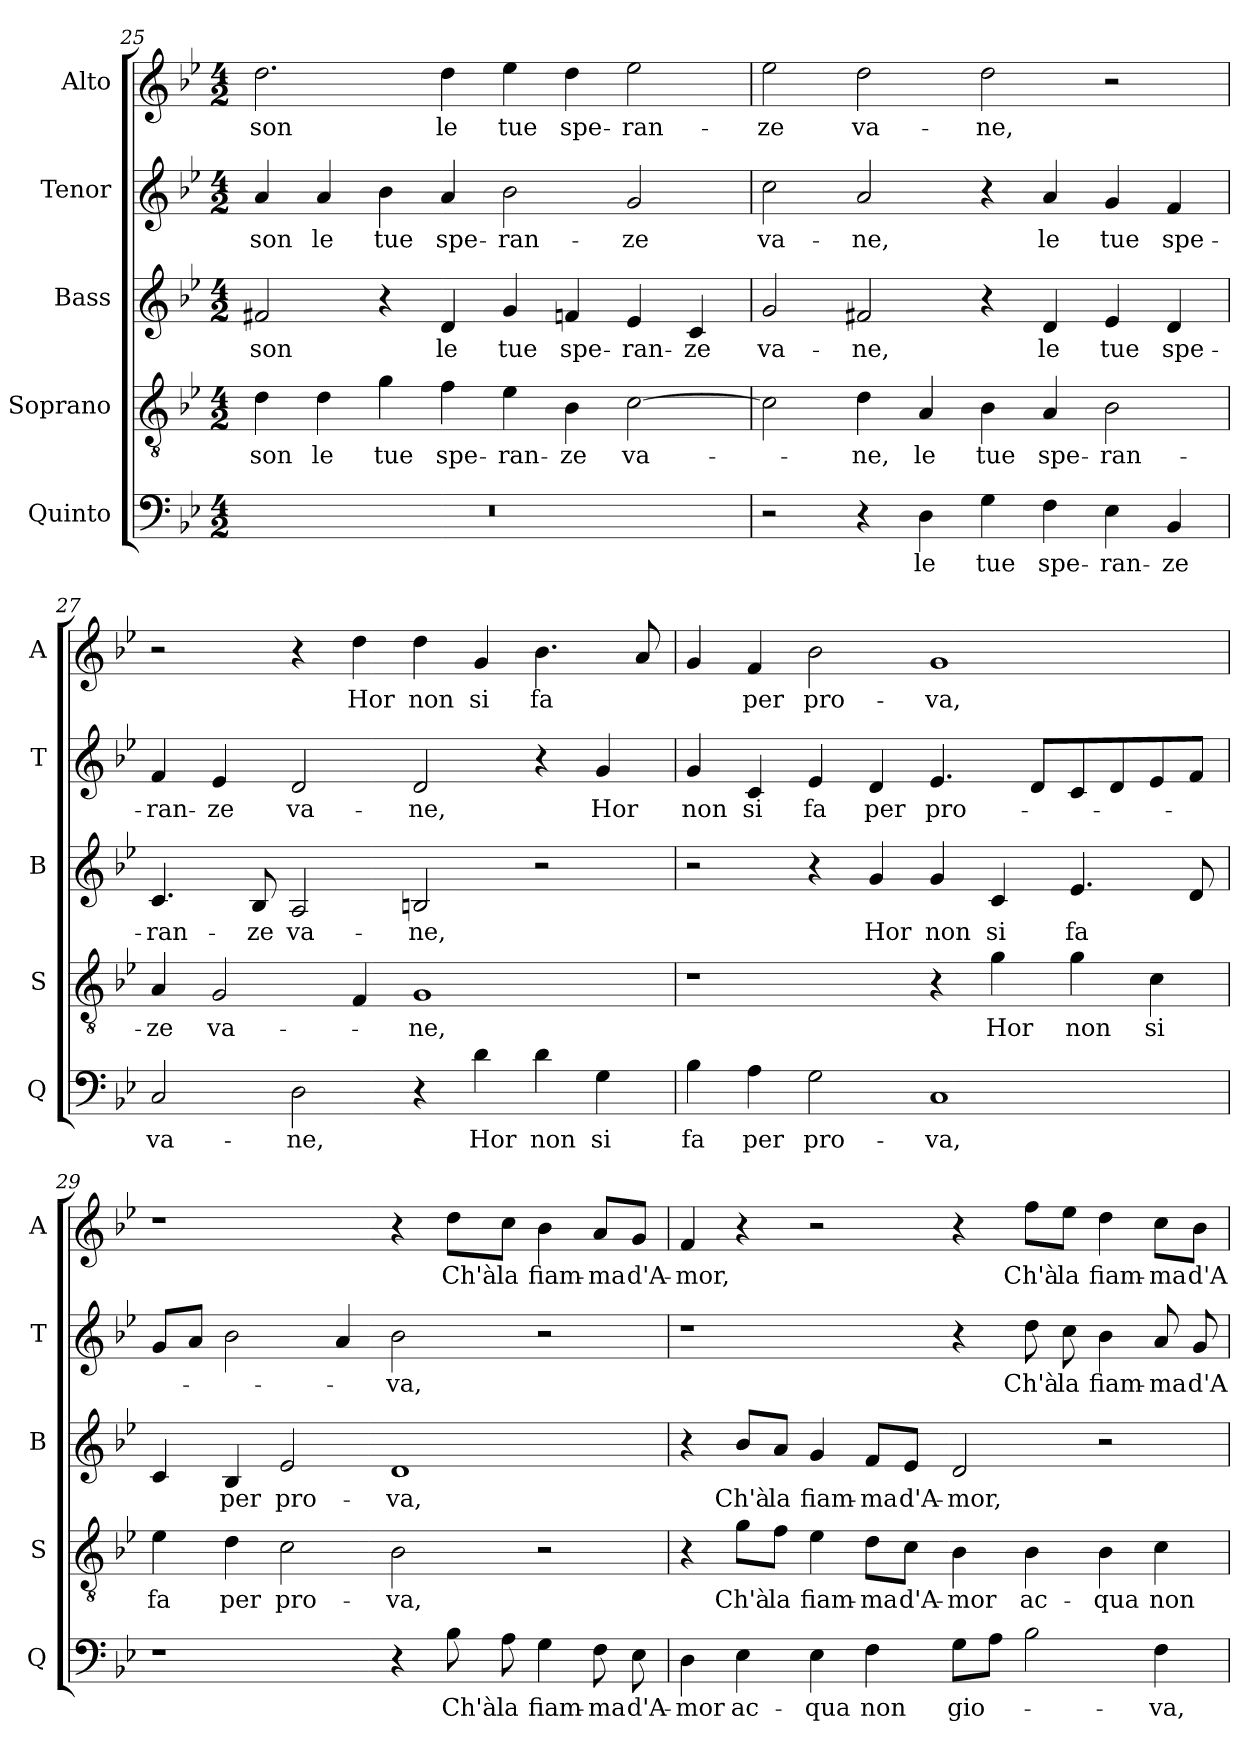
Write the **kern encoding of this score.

**kern	**text	**kern	**text	**kern	**text	**kern	**text	**kern	**text
*part5	*part5	*part4	*part4	*part3	*part3	*part2	*part2	*part1	*part1
*staff5	*staff5	*staff4	*staff4	*staff3	*staff3	*staff2	*staff2	*staff1	*staff1
*I"Quinto	*	*I"Soprano	*	*I"Bass	*	*I"Tenor	*	*I"Alto	*
*I'Q	*	*I'S	*	*I'B	*	*I'T	*	*I'A	*
!!LO:LB:g=z
*clefF4	*	*clefGv2	*	*clefG2	*	*clefG2	*	*clefG2	*
*k[b-e-]	*	*k[b-e-]	*	*k[b-e-]	*	*k[b-e-]	*	*k[b-e-]	*
*M4/2	*	*M4/2	*	*M4/2	*	*M4/2	*	*M4/2	*
=25	=25	=25	=25	=25	=25	=25	=25	=25	=25
!	!	!	!LO:LY:b	!	!LO:LY:b	!	!LO:LY:b	!	!LO:LY:b
0r	.	4d\	son	2f#X/	son	4a/	son	2.dd\	son
!	!	!	!LO:LY:b	!	!	!	!LO:LY:b	!	!
.	.	4d\	le	.	.	4a/	le	.	.
!	!	!	!LO:LY:b	!	!	!	!LO:LY:b	!	!
.	.	4g\	tue	4r	.	4b-\	tue	.	.
!	!	!	!LO:LY:b	!	!LO:LY:b	!	!LO:LY:b	!	!LO:LY:b
.	.	4f\	spe-	4d/	le	4a/	spe-	4dd\	le
!	!	!	!LO:LY:b	!	!LO:LY:b	!	!LO:LY:b	!	!LO:LY:b
.	.	4e-\	-ran-	4g/	tue	2b-\	-ran-	4ee-\	tue
!	!	!	!LO:LY:b	!	!LO:LY:b	!	!	!	!LO:LY:b
.	.	4B-\	-ze	4fn/	spe-	.	.	4dd\	spe-
!	!	!	!LO:LY:b	!	!LO:LY:b	!	!LO:LY:b	!	!LO:LY:b
.	.	[2c\	va-	4e-/	-ran-	2g/	-ze	2ee-\	-ran-
!	!	!	!	!	!LO:LY:b	!	!	!	!
.	.	.	.	4c/	-ze	.	.	.	.
=26	=26	=26	=26	=26	=26	=26	=26	=26	=26
!	!	!	!	!	!LO:LY:b	!	!LO:LY:b	!	!LO:LY:b
2r	.	2c\]	.	2g/	va-	2cc\	va-	2ee-\	-ze
!	!	!	!LO:LY:b	!	!LO:LY:b	!	!LO:LY:b	!	!LO:LY:b
4r	.	4d\	-ne,	2f#X/	-ne,	2a/	-ne,	2dd\	va-
!	!LO:LY:b	!	!LO:LY:b	!	!	!	!	!	!
4D\	le	4A/	le	.	.	.	.	.	.
!	!LO:LY:b	!	!LO:LY:b	!	!	!	!	!	!LO:LY:b
4G\	tue	4B-\	tue	4r	.	4r	.	2dd\	-ne,
!	!LO:LY:b	!	!LO:LY:b	!	!LO:LY:b	!	!LO:LY:b	!	!
4F\	spe-	4A/	spe-	4d/	le	4a/	le	.	.
!	!LO:LY:b	!	!LO:LY:b	!	!LO:LY:b	!	!LO:LY:b	!	!
4E-\	-ran-	2B-\	-ran-	4e-/	tue	4g/	tue	2r	.
!	!LO:LY:b	!	!	!	!LO:LY:b	!	!LO:LY:b	!	!
4BB-/	-ze	.	.	4d/	spe-	4f/	spe-	.	.
=27	=27	=27	=27	=27	=27	=27	=27	=27	=27
!	!LO:LY:b	!	!LO:LY:b	!	!LO:LY:b	!	!LO:LY:b	!	!
2C/	va-	4A/	-ze	4.c/	-ran-	4f/	-ran-	2r	.
!	!	!	!LO:LY:b	!	!	!	!LO:LY:b	!	!
.	.	2G/	va-	.	.	4e-/	-ze	.	.
!	!	!	!	!	!LO:LY:b	!	!	!	!
.	.	.	.	8B-/	-ze	.	.	.	.
!	!LO:LY:b	!	!	!	!LO:LY:b	!	!LO:LY:b	!	!
2D\	-ne,	.	.	2A/	va-	2d/	va-	4r	.
!	!	!	!	!	!	!	!	!	!LO:LY:b
.	.	4F/	.	.	.	.	.	4dd\	Hor
!	!	!	!LO:LY:b	!	!LO:LY:b	!	!LO:LY:b	!	!LO:LY:b
4r	.	1G	-ne,	2Bn/	-ne,	2d/	-ne,	4dd\	non
!	!LO:LY:b	!	!	!	!	!	!	!	!LO:LY:b
4d\	Hor	.	.	.	.	.	.	4g/	si
!	!LO:LY:b	!	!	!	!	!	!	!	!LO:LY:b
4d\	non	.	.	2r	.	4r	.	4.b-\	fa
!	!LO:LY:b	!	!	!	!	!	!LO:LY:b	!	!
4G\	si	.	.	.	.	4g/	Hor	.	.
.	.	.	.	.	.	.	.	8a/	.
!!LO:LB:g=z
=28	=28	=28	=28	=28	=28	=28	=28	=28	=28
!	!LO:LY:b	!	!	!	!	!	!LO:LY:b	!	!
4B-\	fa	1r	.	2r	.	4g/	non	4g/	.
!	!LO:LY:b	!	!	!	!	!	!LO:LY:b	!	!LO:LY:b
4A\	per	.	.	.	.	4c/	si	4f/	per
!	!LO:LY:b	!	!	!	!	!	!LO:LY:b	!	!LO:LY:b
2G\	pro-	.	.	4r	.	4e-/	fa	2b-\	pro-
!	!	!	!	!	!LO:LY:b	!	!LO:LY:b	!	!
.	.	.	.	4g/	Hor	4d/	per	.	.
!	!LO:LY:b	!	!	!	!LO:LY:b	!	!LO:LY:b	!	!LO:LY:b
1C	-va,	4r	.	4g/	non	4.e-/	pro-	1g	-va,
!	!	!	!LO:LY:b	!	!LO:LY:b	!	!	!	!
.	.	4g\	Hor	4c/	si	.	.	.	.
.	.	.	.	.	.	8dL	.	.	.
!	!	!	!LO:LY:b	!	!LO:LY:b	!	!	!	!
.	.	4g\	non	4.e-/	fa	8c	.	.	.
.	.	.	.	.	.	8d	.	.	.
!	!	!	!LO:LY:b	!	!	!	!	!	!
.	.	4c\	si	.	.	8e-	.	.	.
.	.	.	.	8d/	.	8fJ	.	.	.
=29	=29	=29	=29	=29	=29	=29	=29	=29	=29
!	!	!	!LO:LY:b	!	!	!	!	!	!
1r	.	4e-\	fa	4c/	.	8gL	.	1r	.
.	.	.	.	.	.	8aJ	.	.	.
!	!	!	!LO:LY:b	!	!LO:LY:b	!	!	!	!
.	.	4d\	per	4B-/	per	2b-\	.	.	.
!	!	!	!LO:LY:b	!	!LO:LY:b	!	!	!	!
.	.	2c\	pro-	2e-/	pro-	.	.	.	.
.	.	.	.	.	.	4a/	.	.	.
!	!	!	!LO:LY:b	!	!LO:LY:b	!	!LO:LY:b	!	!
4r	.	2B-\	-va,	1d	-va,	2b-\	-va,	4r	.
!	!LO:LY:b	!	!	!	!	!	!	!	!LO:LY:b
8B-\	Ch'à	.	.	.	.	.	.	8dd\L	Ch'à
!	!LO:LY:b	!	!	!	!	!	!	!	!LO:LY:b
8A\	la	.	.	.	.	.	.	8cc\J	la
!	!LO:LY:b	!	!	!	!	!	!	!	!LO:LY:b
4G\	fiam-	2r	.	.	.	2r	.	4b-\	fiam-
!	!LO:LY:b	!	!	!	!	!	!	!	!LO:LY:b
8F\	-ma	.	.	.	.	.	.	8a/L	-ma
!	!LO:LY:b	!	!	!	!	!	!	!	!LO:LY:b
8E-\	d'A-	.	.	.	.	.	.	8g/J	d'A-
!!LO:PB:g=z
=30	=30	=30	=30	=30	=30	=30	=30	=30	=30
!	!LO:LY:b	!	!	!	!	!	!	!	!LO:LY:b
4D\	-mor	4r	.	4r	.	1r	.	4f/	-mor,
!	!LO:LY:b	!	!LO:LY:b	!	!LO:LY:b	!	!	!	!
4E-\	ac-	8g\L	Ch'à	8b-/L	Ch'à	.	.	4r	.
!	!	!	!LO:LY:b	!	!LO:LY:b	!	!	!	!
.	.	8f\J	la	8a/J	la	.	.	.	.
!	!LO:LY:b	!	!LO:LY:b	!	!LO:LY:b	!	!	!	!
4E-\	-qua	4e-\	fiam-	4g/	fiam-	.	.	2r	.
!	!LO:LY:b	!	!LO:LY:b	!	!LO:LY:b	!	!	!	!
4F\	non	8d\L	-ma	8f/L	-ma	.	.	.	.
!	!	!	!LO:LY:b	!	!LO:LY:b	!	!	!	!
.	.	8c\J	d'A-	8e-/J	d'A-	.	.	.	.
!	!LO:LY:b	!	!LO:LY:b	!	!LO:LY:b	!	!	!	!
8GL	gio-	4B-\	-mor	2d/	-mor,	4r	.	4r	.
8AJ	.	.	.	.	.	.	.	.	.
!	!	!	!LO:LY:b	!	!	!	!LO:LY:b	!	!LO:LY:b
2B-\	.	4B-\	ac-	.	.	8dd\	Ch'à	8ff\L	Ch'à
!	!	!	!	!	!	!	!LO:LY:b	!	!LO:LY:b
.	.	.	.	.	.	8cc\	la	8ee-\J	la
!	!	!	!LO:LY:b	!	!	!	!LO:LY:b	!	!LO:LY:b
.	.	4B-\	-qua	2r	.	4b-\	fiam-	4dd\	fiam-
!	!LO:LY:b	!	!LO:LY:b	!	!	!	!LO:LY:b	!	!LO:LY:b
4F\	-va,	4c\	non	.	.	8a/	-ma	8cc\L	-ma
!	!	!	!	!	!	!	!LO:LY:b	!	!LO:LY:b
.	.	.	.	.	.	8g/	d'A-	8b-\J	d'A-
=	=	=	=	=	=	=	=	=	=
*-	*-	*-	*-	*-	*-	*-	*-	*-	*-
